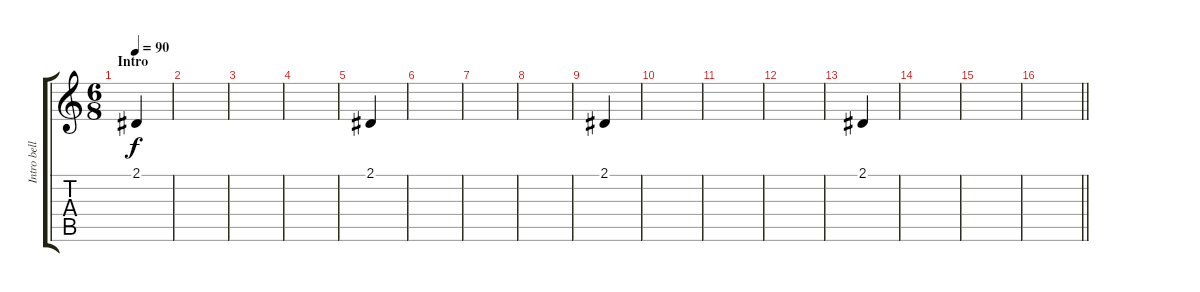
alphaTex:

\track ("Intro bell" "Intro bell") {instrument tubularbells}
\staff {score tabs}
\tuning (Db4 Ab3 E3 B2 Gb2 B1) {hide}
\ts (6 8)
\section ("" "Intro")
\tempo 90
\clef g2
\ks c
2.1.4{dy f instrument tubularbells} |
|
|
|
2.1.4 |
|
|
|
2.1.4 |
|
|
|
2.1.4 |
|
|
\barLineRight lightlight
